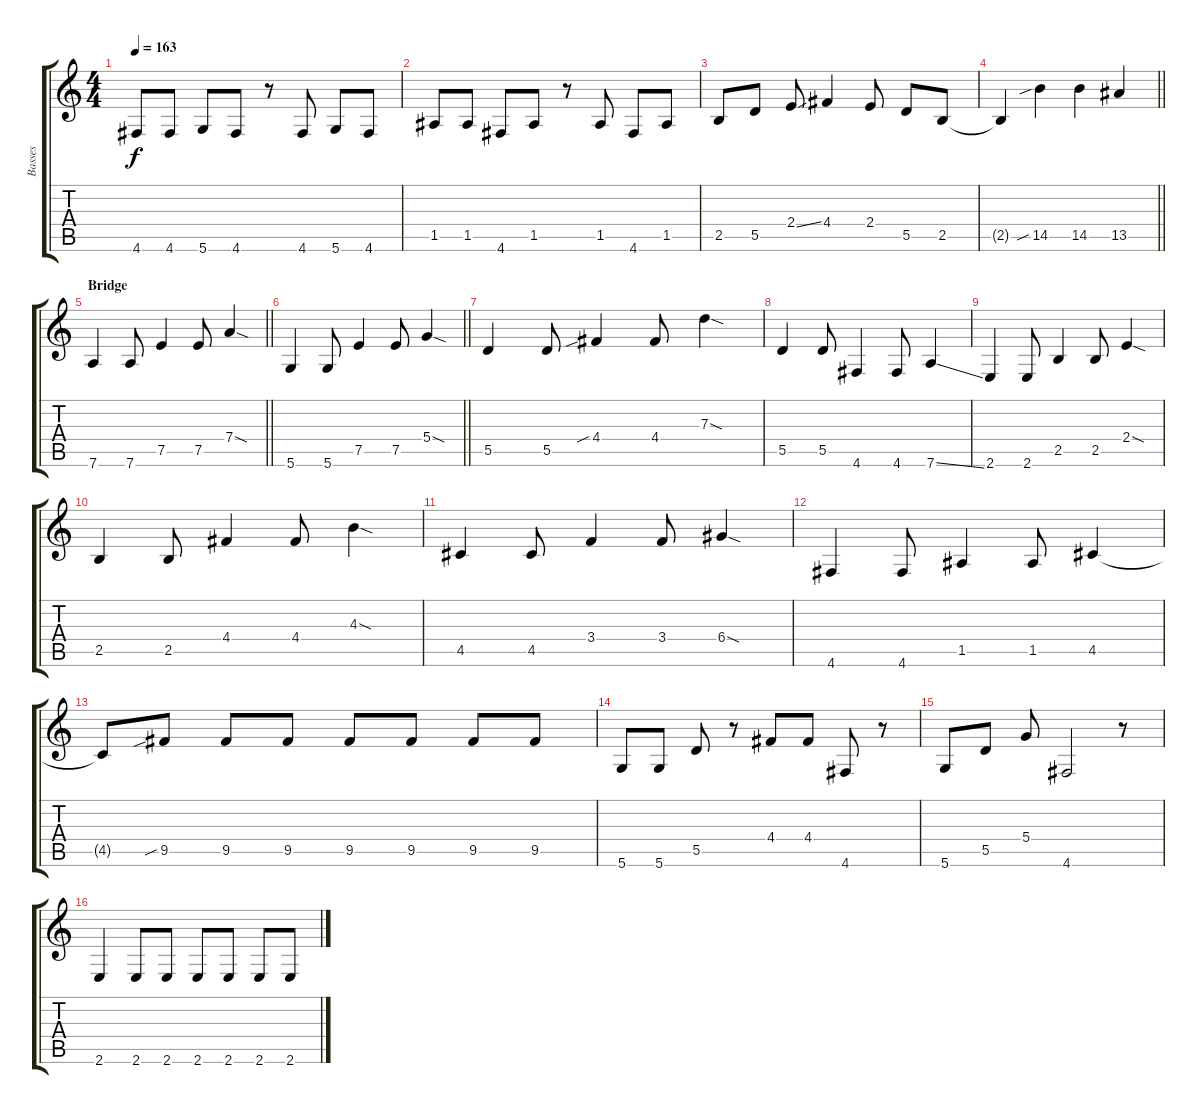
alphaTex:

\track ("Basses" "Basses") {instrument electricbassfinger}
\staff {score tabs}
\tuning (E4 B3 G3 D3 A2 D2) {hide}
\ts (4 4)
\tempo 163
\clef g2
\ks c
4.6.8{dy f} 4.6.8 5.6.8 4.6.8 r.8 4.6.8 5.6.8 4.6.8 |
1.5.8 1.5.8 4.6.8 1.5.8 r.8 1.5.8 4.6.8 1.5.8 |
2.5.8 5.5.8 2.4{ss}.8 4.4.4 2.4.8 5.5.8 2.5.8 |
\barLineRight lightlight
2.5{t}.4 14.5{sib}.4 14.5.4 13.5.4 |
\section ("" "Bridge")
\barLineRight lightlight
7.6.4 7.6.8 7.5.4 7.5.8 7.4{sod}.4 |
\section ("" "")
\barLineRight lightlight
5.6.4 5.6.8 7.5.4 7.5.8 5.4{sod}.4 |
5.5.4 5.5.8 4.4{sib}.4 4.4.8 7.3{sod}.4 |
5.5.4 5.5.8 4.6.4 4.6.8 7.6{ss}.4 |
2.6.4 2.6.8 2.5.4 2.5.8 2.4{sod}.4 |
2.5.4 2.5.8 4.4.4 4.4.8 4.3{sod}.4 |
4.5.4 4.5.8 3.4.4 3.4.8 6.4{sod}.4 |
4.6.4 4.6.8 1.5.4 1.5.8 4.5.4 |
4.5{t}.8 9.5{sib}.8 9.5.8 9.5.8 9.5.8 9.5.8 9.5.8 9.5.8 |
5.6.8 5.6.8 5.5.8 r.8 4.4.8 4.4.8 4.6.8 r.8 |
5.6.8 5.5.8 5.4.8 4.6.2 r.8 |
2.6.4 2.6.8 2.6.8 2.6.8 2.6.8 2.6.8 2.6.8
